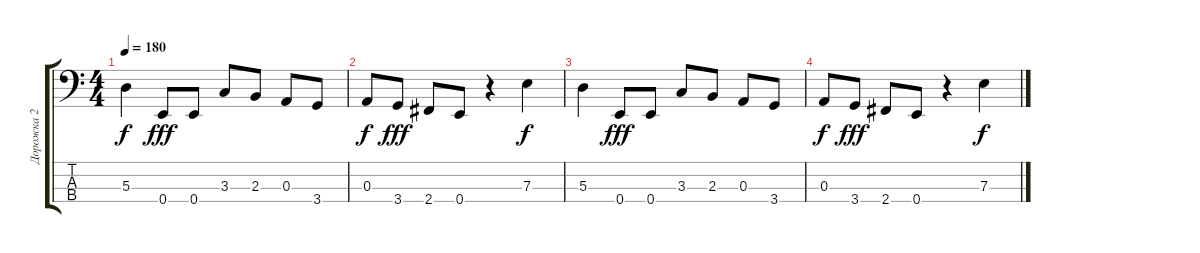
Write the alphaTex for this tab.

\track ("Дорожка 2" "Дорожка 2") {instrument electricbasspick}
\staff {score tabs}
\tuning (G2 D2 A1 E1) {hide}
\ts (4 4)
\tempo 180
\clef f4
\ks c
5.3.4{dy f} 0.4.8{dy fff} 0.4.8 3.3.8 2.3.8 0.3.8 3.4.8 |
0.3.8{dy f} 3.4.8{dy fff} 2.4.8 0.4.8 r.4 7.3.4{dy f} |
5.3.4 0.4.8{dy fff} 0.4.8 3.3.8 2.3.8 0.3.8 3.4.8 |
0.3.8{dy f} 3.4.8{dy fff} 2.4.8 0.4.8 r.4 7.3.4{dy f}
